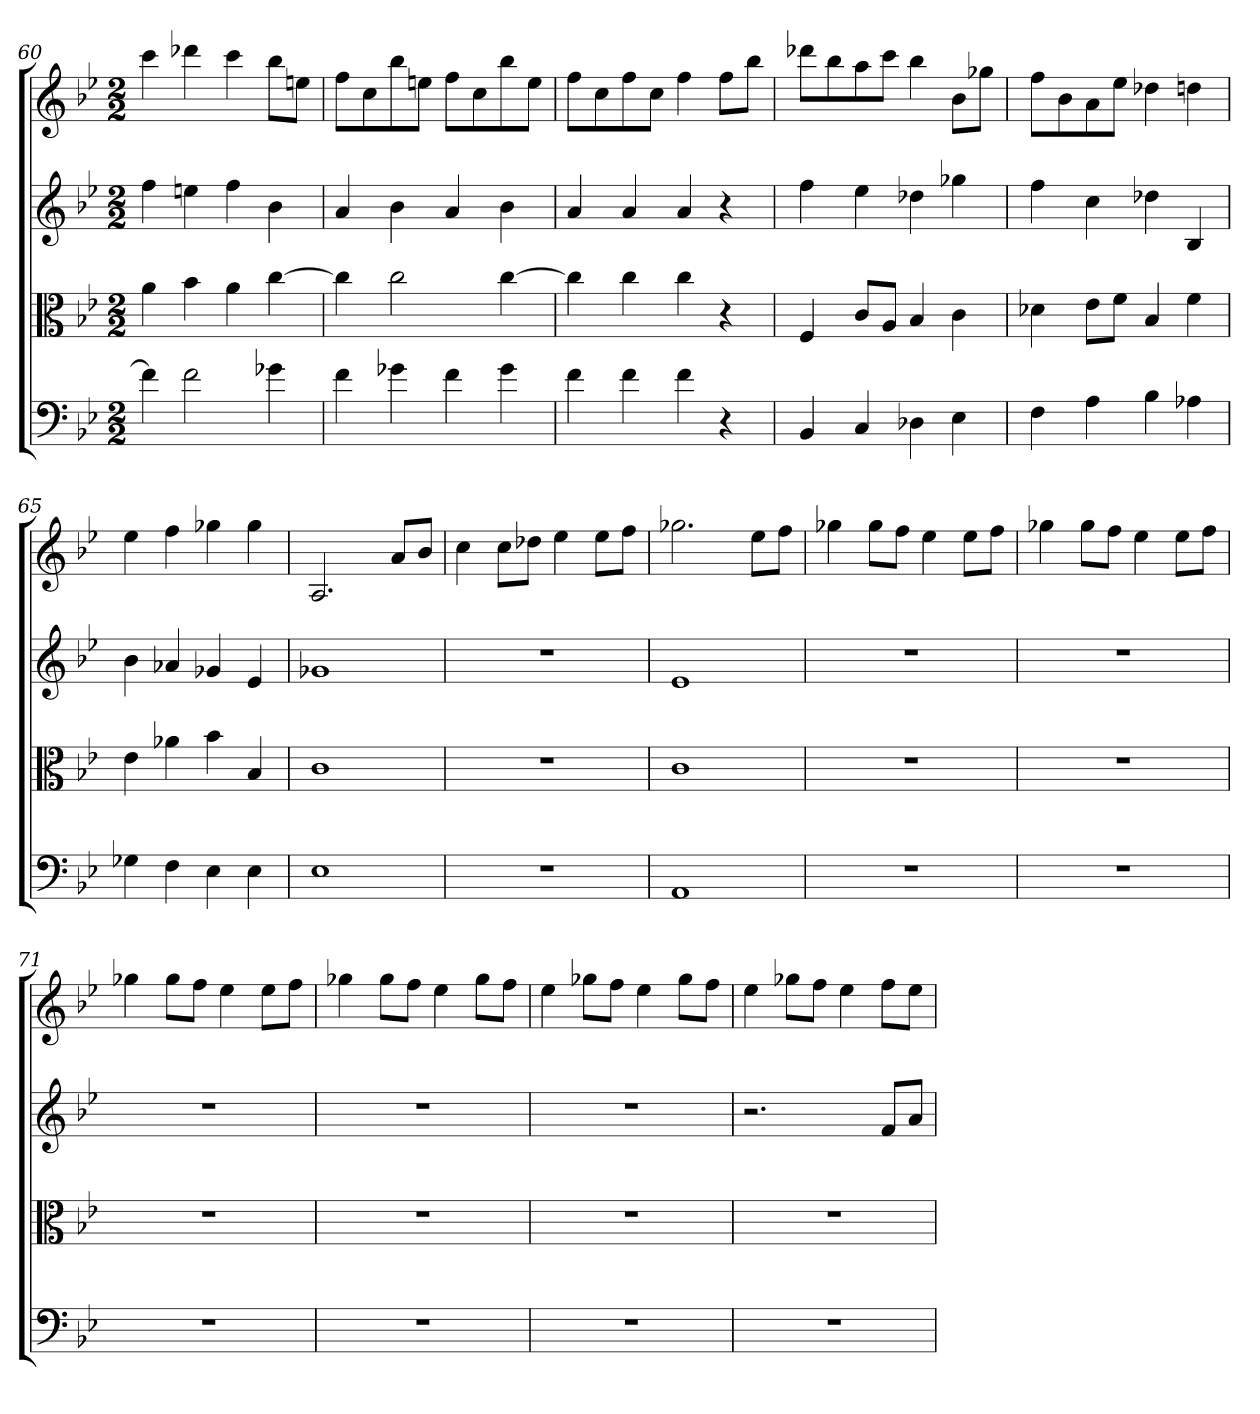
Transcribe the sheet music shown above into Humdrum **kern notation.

**kern	**kern	**kern	**kern
*part4	*part3	*part2	*part1
*staff4	*staff3	*staff2	*staff1
*clefF4	*clefC3	*	*
*k[b-e-]	*k[b-e-]	*k[b-e-]	*k[b-e-]
*B-:	*B-:	*B-:	*B-:
*M2/2	*M2/2	*M2/2	*M2/2
=60	=60	=60	=60
4f]	4a	4ff	4ccc
2f	4b-	4een	4ddd-X
.	4a	4ff	4ccc
4g-X	[4cc	4b-	8bb-L
.	.	.	8eenJ
=61	=61	=61	=61
4f	4cc]	4a	8ffL
.	.	.	8cc
4g-X	2cc	4b-	8bb-
.	.	.	8eenJ
4f	.	4a	8ffL
.	.	.	8cc
4g-	[4cc	4b-	8bb-
.	.	.	8eeJ
=62	=62	=62	=62
4f	4cc]	4a	8ffL
.	.	.	8cc
4f	4cc	4a	8ff
.	.	.	8ccJ
4f	4cc	4a	4ff
4r	4r	4r	8ffL
.	.	.	8bb-J
=63	=63	=63	=63
4BB-	4F	4ff	8ddd-XL
.	.	.	8bb-
4C	8c/L	4ee-	8aa
.	8A/J	.	8cccJ
4D-X	4B-	4dd-X	4bb-
4E-	4c	4gg-X	8b-L
.	.	.	8gg-XJ
=64	=64	=64	=64
4F	4d-X	4ff	8ffL
.	.	.	8b-
4A	8e-\L	4cc	8a
.	8f\J	.	8ee-J
4B-	4B-	4dd-X	4dd-X
4A-X	4f	4B-	4ddn
=65	=65	=65	=65
4G-X	4e-	4b-	4ee-
4F	4a-X	4a-X	4ff
4E-	4b-	4g-X	4gg-X
4E-	4B-	4e-	4gg-
=66	=66	=66	=66
1E-	1c	1g-X	2.A
.	.	.	8aL
.	.	.	8b-J
=67	=67	=67	=67
1r	1r	1r	4cc
.	.	.	8ccL
.	.	.	8dd-XJ
.	.	.	4ee-
.	.	.	8ee-L
.	.	.	8ffJ
=68	=68	=68	=68
1AA	1c	1e-	2.gg-X
.	.	.	8ee-L
.	.	.	8ffJ
=69	=69	=69	=69
1r	1r	1r	4gg-X
.	.	.	8gg-L
.	.	.	8ffJ
.	.	.	4ee-
.	.	.	8ee-L
.	.	.	8ffJ
=70	=70	=70	=70
1r	1r	1r	4gg-X
.	.	.	8gg-L
.	.	.	8ffJ
.	.	.	4ee-
.	.	.	8ee-L
.	.	.	8ffJ
=71	=71	=71	=71
1r	1r	1r	4gg-X
.	.	.	8gg-L
.	.	.	8ffJ
.	.	.	4ee-
.	.	.	8ee-L
.	.	.	8ffJ
=72	=72	=72	=72
1r	1r	1r	4gg-X
.	.	.	8gg-L
.	.	.	8ffJ
.	.	.	4ee-
.	.	.	8gg-L
.	.	.	8ffJ
=73	=73	=73	=73
1r	1r	1r	4ee-
.	.	.	8gg-XL
.	.	.	8ffJ
.	.	.	4ee-
.	.	.	8gg-L
.	.	.	8ffJ
=74	=74	=74	=74
1r	1r	2.r	4ee-
.	.	.	8gg-XL
.	.	.	8ffJ
.	.	.	4ee-
.	.	8fL	8ffL
.	.	8aJ	8ee-J
=	=	=	=
*-	*-	*-	*-
